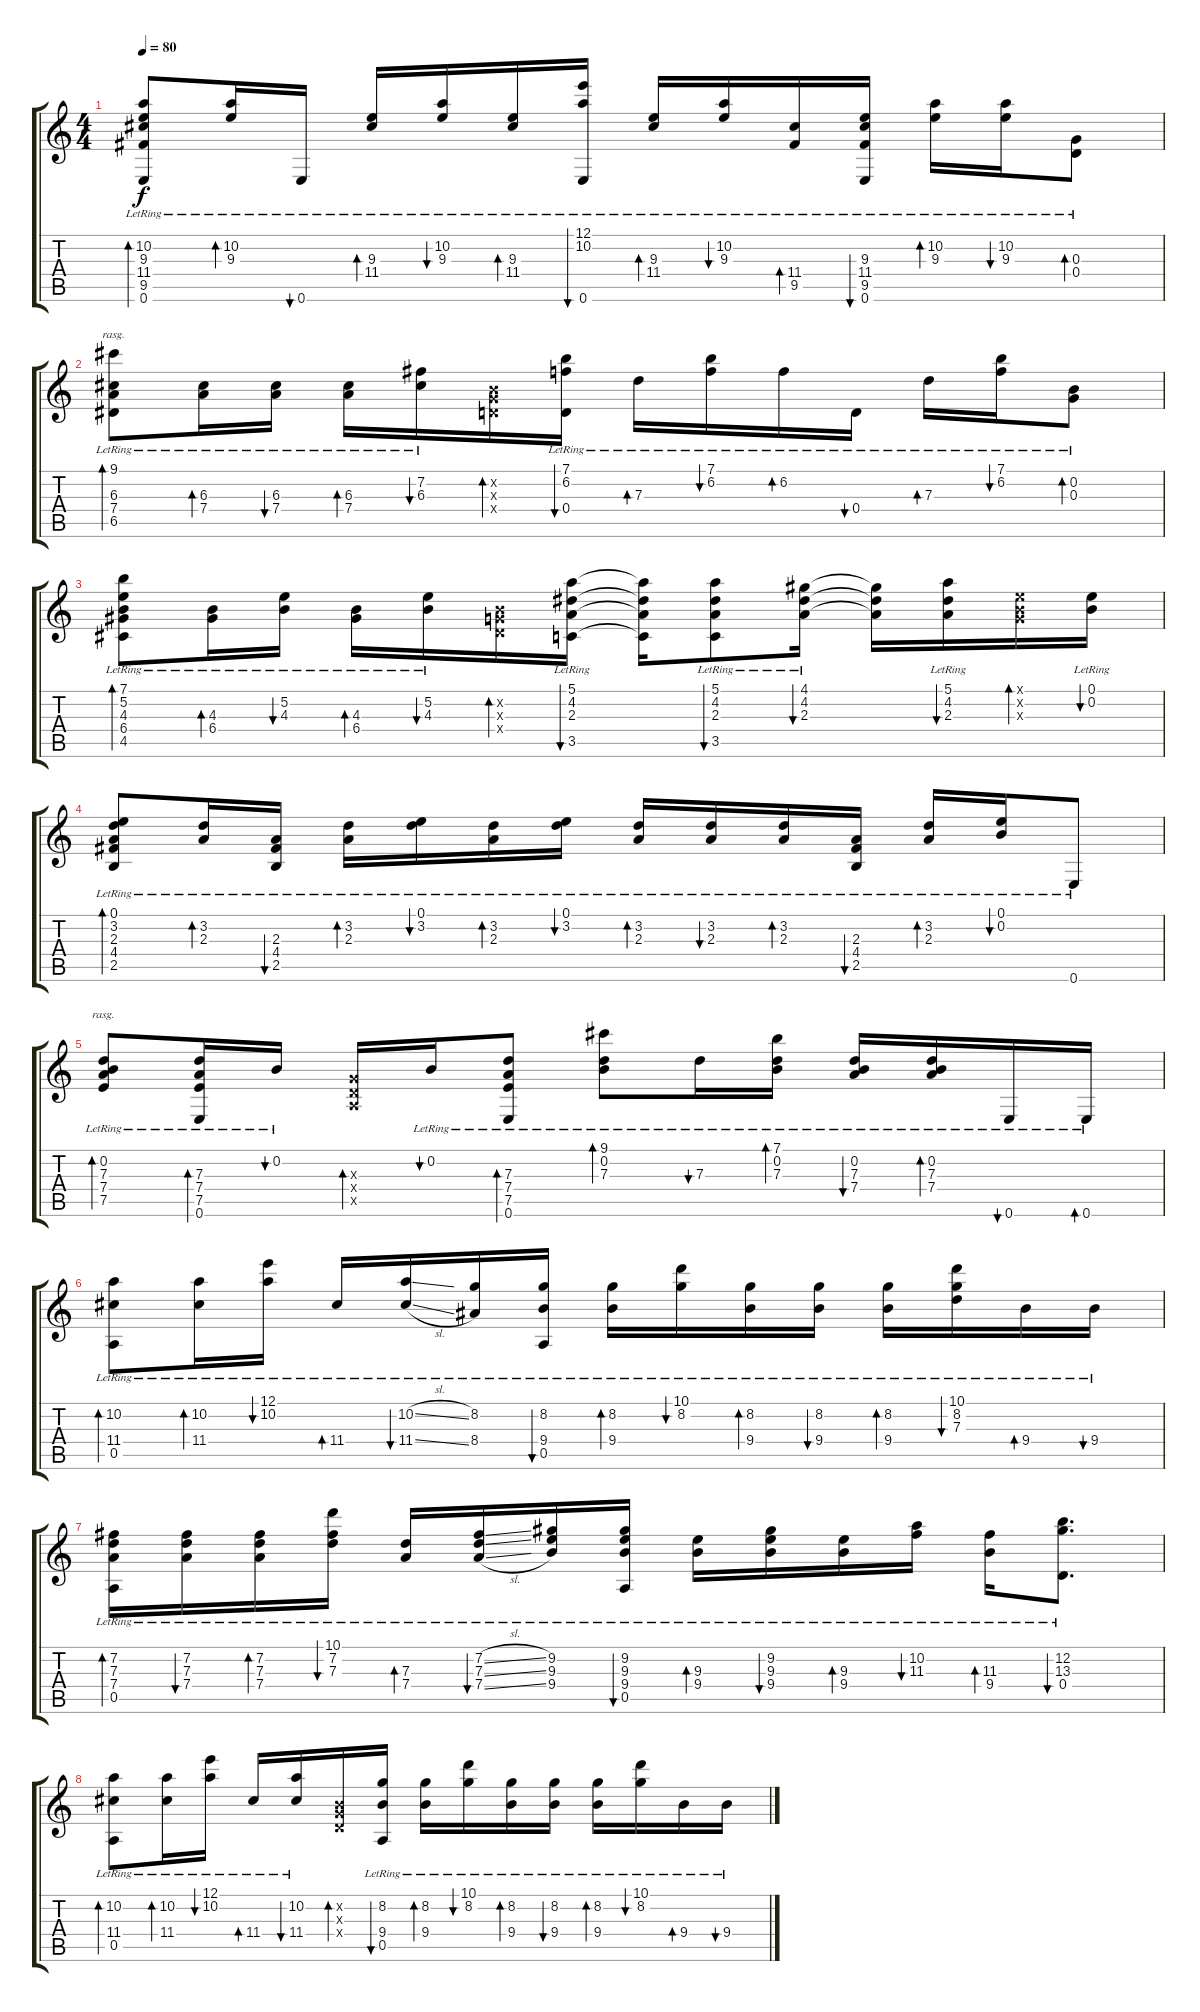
\track "" {instrument acousticguitarsteel}
\staff {score tabs}
\tuning (E4 B3 G3 D3 A2 E2) {hide}
\ts (4 4)
\tempo 80
\clef g2
\ks c
(10.2{lr} 9.3{lr} 11.4{lr} 9.5{lr} 0.6{lr}).8{bd 60 dy f} (10.2{lr} 9.3{lr}).16{bd 60} 0.6{lr}.16{bu 60} (9.3{lr} 11.4{lr}).16{bd 60} (10.2{lr} 9.3{lr}).16{bu 60} (9.3{lr} 11.4{lr}).16{bd 60} (12.1{lr} 10.2{lr} 0.6{lr}).16{bu 60} (9.3{lr} 11.4{lr}).16{bd 60} (10.2{lr} 9.3{lr}).16{bu 60} (11.4{lr} 9.5{lr}).16{bd 60} (9.3{lr} 11.4{lr} 9.5{lr} 0.6{lr}).16{bu 60} (10.2{lr} 9.3{lr}).16{bd 60} (10.2{lr} 9.3{lr}).16{bu 60} (0.3{lr} 0.4{lr}).8{bd 60} |
(9.1{lr} 6.3{lr} 7.4{lr} 6.5{lr}).8{bd 120 rasg ii} (6.3{lr} 7.4{lr}).16{bd 120} (6.3{lr} 7.4{lr}).16{bu 120} (6.3{lr} 7.4{lr}).16{bd 120} (7.2{lr} 6.3{lr}).16{bu 120} (0.2{x} 0.3{x} 0.4{x}).16{bd 120} (7.1{lr} 6.2{lr} 0.4{lr}).16{bu 120} 7.3{lr}.16{bd 120} (7.1{lr} 6.2{lr}).16{bu 120} 6.2{lr}.16{bd 120} 0.4{lr}.16{bu 120} 7.3{lr}.16{bd 120} (7.1{lr} 6.2{lr}).16{bu 120} (0.2{lr} 0.3{lr}).8{bd 120} |
(7.1{lr} 5.2{lr} 4.3{lr} 6.4{lr} 4.5{lr}).8{bd 120} (4.3{lr} 6.4{lr}).16{bd 120} (5.2{lr} 4.3{lr}).16{bu 120} (4.3{lr} 6.4{lr}).16{bd 120} (5.2{lr} 4.3{lr}).16{bu 120} (0.2{x} 0.3{x} 0.4{x}).16{bd 120} (5.1{lr} 4.2{lr} 2.3{lr} 3.5{lr}).16{bu 120} (5.1{t} 4.2{t} 2.3{t} 3.5{t}).16 (5.1{lr} 4.2{lr} 2.3{lr} 3.5{lr}).8{bu 120} (4.1{lr} 4.2{lr} 2.3{lr}).16{bu 120} (4.1{t} 4.2{t} 2.3{t}).16 (5.1{lr} 4.2{lr} 2.3{lr}).16{bu 120} (0.1{x} 0.2{x} 0.3{x}).16{bd 120} (0.1{lr} 0.2{lr}).16{bu 120} |
(0.1{lr} 3.2{lr} 2.3{lr} 4.4{lr} 2.5{lr}).8{bd 120} (3.2{lr} 2.3{lr}).16{bd 120} (2.3{lr} 4.4{lr} 2.5{lr}).16{bu 120} (3.2{lr} 2.3{lr}).16{bd 120} (0.1{lr} 3.2{lr}).16{bu 120} (3.2{lr} 2.3{lr}).16{bd 120} (0.1{lr} 3.2{lr}).16{bu 120} (3.2{lr} 2.3{lr}).16{bd 120} (3.2{lr} 2.3{lr}).16{bu 120} (3.2{lr} 2.3{lr}).16{bd 120} (2.3{lr} 4.4{lr} 2.5{lr}).16{bu 120} (3.2{lr} 2.3{lr}).16{bd 120} (0.1{lr} 0.2{lr}).16{bu 120} 0.6{lr}.8 |
(0.2{lr} 7.3{lr} 7.4{lr} 7.5{lr}).8{bd 120 rasg ii} (7.3{lr} 7.4{lr} 7.5{lr} 0.6{lr}).16{bd 120} 0.2{lr}.16{bu 120} (0.3{x} 0.4{x} 0.5{x}).16{bd 120} 0.2{lr}.16{bu 120} (7.3{lr} 7.4{lr} 7.5{lr} 0.6{lr}).8{bd 120} (9.1{lr} 0.2{lr} 7.3{lr}).8{bd 120} 7.3{lr}.16{bu 120} (7.1{lr} 0.2{lr} 7.3{lr}).16{bd 120} (0.2{lr} 7.3{lr} 7.4{lr}).16{bu 120} (0.2{lr} 7.3{lr} 7.4{lr}).16{bd 120} 0.6{lr}.16{bu 120} 0.6{lr}.16{bd 120} |
(10.2{lr} 11.4{lr} 0.5{lr}).8{bd 60} (10.2{lr} 11.4{lr}).16{bd 60} (12.1{lr} 10.2{lr}).16{bu 60} 11.4{lr}.16{bd 60} (10.2{sl lr} 11.4{sl lr}).16{bu 60} (8.2{lr} 8.4{lr}).16 (8.2{lr} 9.4{lr} 0.5{lr}).16{bu 60} (8.2{lr} 9.4{lr}).16{bd 60} (10.1{lr} 8.2{lr}).16{bu 60} (8.2{lr} 9.4{lr}).16{bd 60} (8.2{lr} 9.4{lr}).16{bu 60} (8.2{lr} 9.4{lr}).16{bd 60} (10.1{lr} 8.2{lr} 7.3{lr}).16{bu 60} 9.4{lr}.16{bd 60} 9.4{lr}.16{bu 60} |
(7.2{lr} 7.3{lr} 7.4{lr} 0.5{lr}).16{bd 120} (7.2{lr} 7.3{lr} 7.4{lr}).16{bu 120} (7.2{lr} 7.3{lr} 7.4{lr}).16{bd 120} (10.1{lr} 7.2{lr} 7.3{lr}).16{bu 120} (7.3{lr} 7.4{lr}).16{bd 120} (7.2{sl lr} 7.3{sl lr} 7.4{sl lr}).16{bu 120} (9.2{lr} 9.3{lr} 9.4{lr}).16 (9.2{lr} 9.3{lr} 9.4{lr} 0.5{lr}).16{bu 120} (9.3{lr} 9.4{lr}).16{bd 120} (9.2{lr} 9.3{lr} 9.4{lr}).16{bu 120} (9.3{lr} 9.4{lr}).16{bd 120} (10.2{lr} 11.3{lr}).16{bu 120} (11.3{lr} 9.4{lr}).16{bd 120} (12.2{lr} 13.3{lr} 0.4{lr}).8{d bu 60} |
(10.2{lr} 11.4{lr} 0.5{lr}).8{bd 60} (10.2{lr} 11.4{lr}).16{bd 60} (12.1{lr} 10.2{lr}).16{bu 60} 11.4{lr}.16{bd 60} (10.2{lr} 11.4{lr}).16{bu 60} (0.2{x} 0.3{x} 0.4{x}).16{bd 60} (8.2{lr} 9.4{lr} 0.5{lr}).16{bu 60} (8.2{lr} 9.4{lr}).16{bd 60} (10.1{lr} 8.2{lr}).16{bu 60} (8.2{lr} 9.4{lr}).16{bd 60} (8.2{lr} 9.4{lr}).16{bu 60} (8.2{lr} 9.4{lr}).16{bd 60} (10.1{lr} 8.2{lr}).16{bu 60} 9.4{lr}.16{bd 60} 9.4{lr}.16{bu 60}
